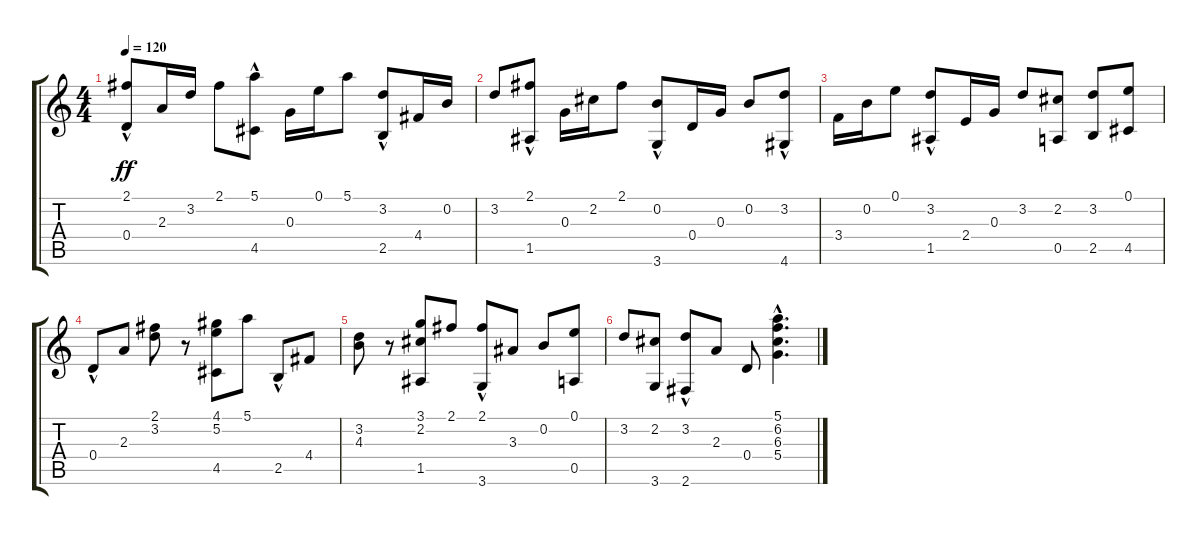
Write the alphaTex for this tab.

\track "" {instrument acousticguitarnylon}
\staff {score tabs}
\tuning (E4 B3 G3 D3 A2 E2) {hide}
\ts (4 4)
\tempo 120
\clef g2
\ks c
(2.1 0.4{hac}).8{dy ff instrument acousticguitarnylon} 2.3.16 3.2.16 2.1.8 (5.1 4.5{hac}).8 0.3.16 0.1.16 5.1.8 (3.2 2.5{hac}).8 4.4.16 0.2.16 |
3.2.8 (2.1 1.5{hac}).8 0.3.16 2.2.16 2.1.8 (0.2 3.6{hac}).8 0.4.16 0.3.16 0.2.8 (3.2 4.6{hac}).8 |
3.4.16 0.2.16 0.1.8 (3.2 1.5{hac}).8 2.4.16 0.3.16 3.2.8 (2.2 0.5).8 (3.2 2.5).8 (0.1 4.5).8 |
0.4{hac}.8 2.3.8 (2.1 3.2).8 r.8 (4.1 5.2 4.5).8 5.1.8 2.5{hac}.8 4.4.8 |
(3.2 4.3).8 r.8 (3.1 2.2 1.5).8 2.1.8 (2.1 3.6{hac}).8 3.3.8 0.2.8 (0.1 0.5).8 |
3.2.8 (2.2 3.6).8 (3.2 2.6{hac}).8 2.3.8 0.4.8 (5.1{hac} 6.2{hac} 6.3{hac} 5.4{hac}).4{d}
